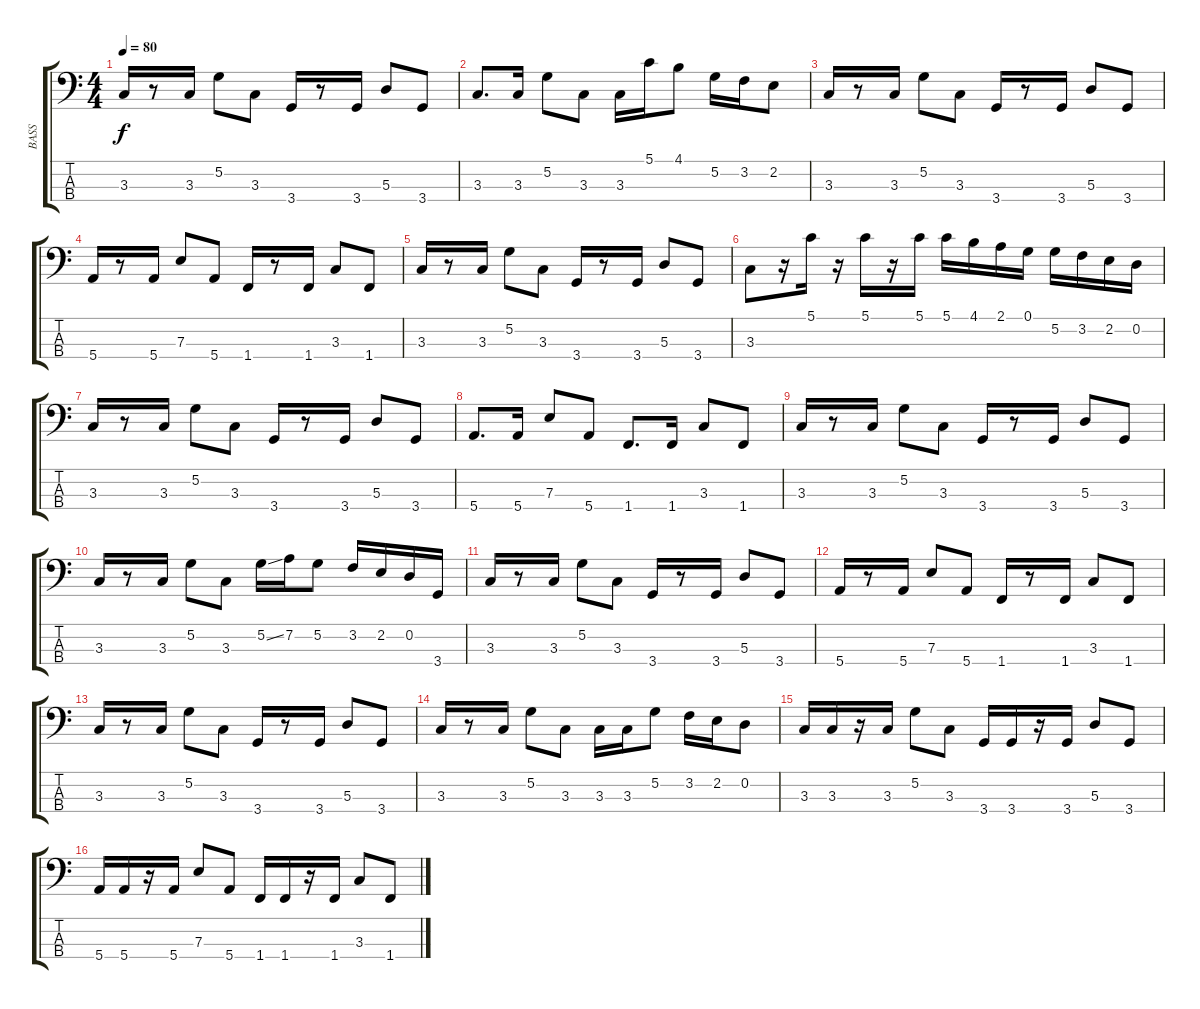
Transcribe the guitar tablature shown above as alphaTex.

\track ("BASS" "BASS") {instrument electricbasspick}
\staff {score tabs}
\tuning (G2 D2 A1 E1) {hide}
\ts (4 4)
\tempo 80
\clef f4
\ks c
3.3.16{dy f} r.8 3.3.16 5.2.8 3.3.8 3.4.16 r.8 3.4.16 5.3.8 3.4.8 |
3.3.8{d} 3.3.16 5.2.8 3.3.8 3.3.16 5.1.16 4.1.8 5.2.16 3.2.16 2.2.8 |
3.3.16 r.8 3.3.16 5.2.8 3.3.8 3.4.16 r.8 3.4.16 5.3.8 3.4.8 |
5.4.16 r.8 5.4.16 7.3.8 5.4.8 1.4.16 r.8 1.4.16 3.3.8 1.4.8 |
3.3.16 r.8 3.3.16 5.2.8 3.3.8 3.4.16 r.8 3.4.16 5.3.8 3.4.8 |
3.3.8 r.16 5.1.16 r.16 5.1.16 r.16 5.1.16 5.1.16 4.1.16 2.1.16 0.1.16 5.2.16 3.2.16 2.2.16 0.2.16 |
3.3.16 r.8 3.3.16 5.2.8 3.3.8 3.4.16 r.8 3.4.16 5.3.8 3.4.8 |
5.4.8{d} 5.4.16 7.3.8 5.4.8 1.4.8{d} 1.4.16 3.3.8 1.4.8 |
3.3.16 r.8 3.3.16 5.2.8 3.3.8 3.4.16 r.8 3.4.16 5.3.8 3.4.8 |
3.3.16 r.8 3.3.16 5.2.8 3.3.8 5.2{ss}.16 7.2.16 5.2.8 3.2.16 2.2.16 0.2.16 3.4.16 |
3.3.16 r.8 3.3.16 5.2.8 3.3.8 3.4.16 r.8 3.4.16 5.3.8 3.4.8 |
5.4.16 r.8 5.4.16 7.3.8 5.4.8 1.4.16 r.8 1.4.16 3.3.8 1.4.8 |
3.3.16 r.8 3.3.16 5.2.8 3.3.8 3.4.16 r.8 3.4.16 5.3.8 3.4.8 |
3.3.16 r.8 3.3.16 5.2.8 3.3.8 3.3.16 3.3.16 5.2.8 3.2.16 2.2.16 0.2.8 |
3.3.16 3.3.16 r.16 3.3.16 5.2.8 3.3.8 3.4.16 3.4.16 r.16 3.4.16 5.3.8 3.4.8 |
5.4.16 5.4.16 r.16 5.4.16 7.3.8 5.4.8 1.4.16 1.4.16 r.16 1.4.16 3.3.8 1.4.8
